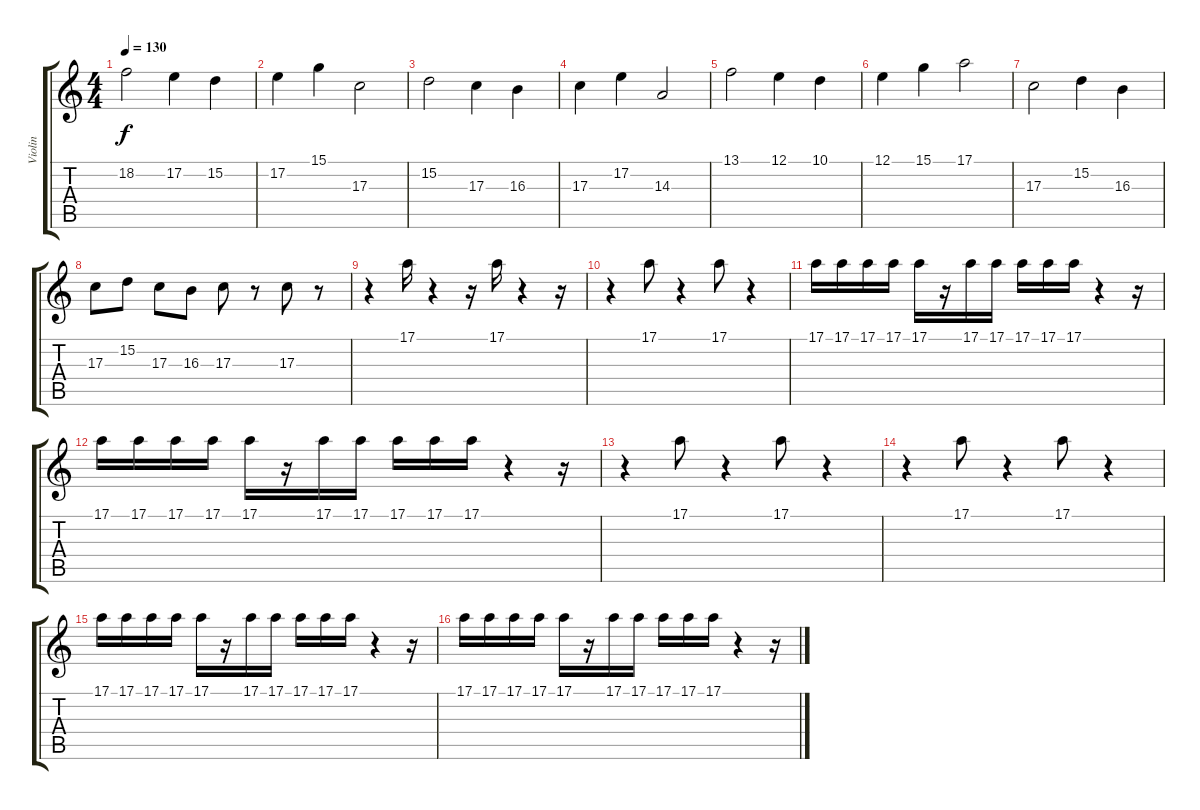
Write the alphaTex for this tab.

\track ("Violin" "Violin") {instrument violin}
\staff {score tabs}
\tuning (E4 B3 G3 D3 A2 E2) {hide}
\ts (4 4)
\tempo 130
\clef g2
\ks c
18.2.2{dy f} 17.2.4 15.2.4 |
17.2.4 15.1.4 17.3.2 |
15.2.2 17.3.4 16.3.4 |
17.3.4 17.2.4 14.3.2 |
13.1.2 12.1.4 10.1.4 |
12.1.4 15.1.4 17.1.2 |
17.3.2 15.2.4 16.3.4 |
17.3.8 15.2.8 17.3.8 16.3.8 17.3.8 r.8 17.3.8 r.8 |
r.4 17.1.16 r.4 r.16 17.1.16 r.4 r.16 |
r.4 17.1.8 r.4 17.1.8 r.4 |
17.1.16 17.1.16 17.1.16 17.1.16 17.1.16 r.16 17.1.16 17.1.16 17.1.16 17.1.16 17.1.16 r.4 r.16 |
17.1.16 17.1.16 17.1.16 17.1.16 17.1.16 r.16 17.1.16 17.1.16 17.1.16 17.1.16 17.1.16 r.4 r.16 |
r.4 17.1.8 r.4 17.1.8 r.4 |
r.4 17.1.8 r.4 17.1.8 r.4 |
17.1.16 17.1.16 17.1.16 17.1.16 17.1.16 r.16 17.1.16 17.1.16 17.1.16 17.1.16 17.1.16 r.4 r.16 |
17.1.16 17.1.16 17.1.16 17.1.16 17.1.16 r.16 17.1.16 17.1.16 17.1.16 17.1.16 17.1.16 r.4 r.16
